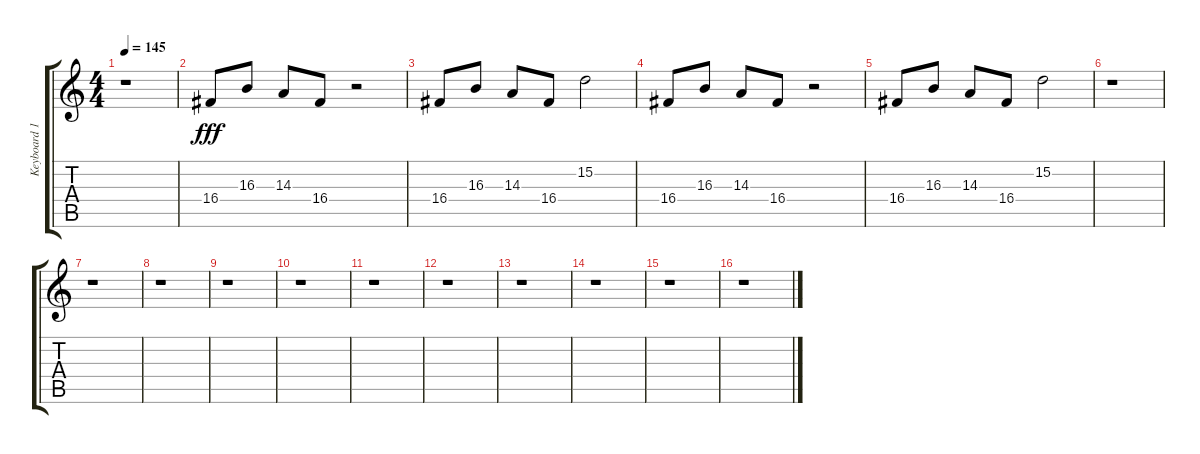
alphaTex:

\track ("Keyboard 1" "Keyboard 1") {instrument pad3polysynth}
\staff {score tabs}
\tuning (E4 B3 G3 D3 A2 E2) {hide}
\ts (4 4)
\tempo 145
\clef g2
\ks c
r.1{dy fff} |
16.4.8 16.3.8 14.3.8 16.4.8 r.2 |
16.4.8 16.3.8 14.3.8 16.4.8 15.2.2 |
16.4.8 16.3.8 14.3.8 16.4.8 r.2 |
16.4.8 16.3.8 14.3.8 16.4.8 15.2.2 |
r.1 |
r.1 |
r.1 |
r.1 |
r.1 |
r.1 |
r.1 |
r.1 |
r.1 |
r.1 |
r.1
